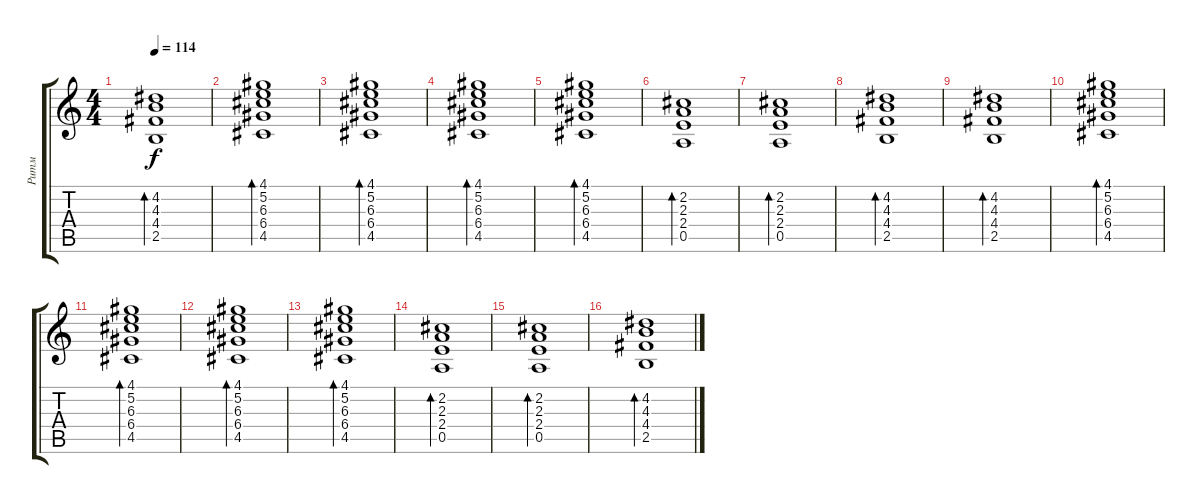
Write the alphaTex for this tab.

\track ("Ритм" "Ритм") {instrument distortionguitar}
\staff {score tabs}
\tuning (E4 B3 G3 D3 A2 E2) {hide}
\ts (4 4)
\tempo 114
\clef g2
\ks c
(4.2 4.3 4.4 2.5).1{bd 120 dy f} |
(4.1 5.2 6.3 6.4 4.5).1{bd 120} |
(4.1 5.2 6.3 6.4 4.5).1{bd 120} |
(4.1 5.2 6.3 6.4 4.5).1{bd 120} |
(4.1 5.2 6.3 6.4 4.5).1{bd 120} |
(2.2 2.3 2.4 0.5).1{bd 120} |
(2.2 2.3 2.4 0.5).1{bd 120} |
(4.2 4.3 4.4 2.5).1{bd 120} |
(4.2 4.3 4.4 2.5).1{bd 120} |
(4.1 5.2 6.3 6.4 4.5).1{bd 120} |
(4.1 5.2 6.3 6.4 4.5).1{bd 120} |
(4.1 5.2 6.3 6.4 4.5).1{bd 120} |
(4.1 5.2 6.3 6.4 4.5).1{bd 120} |
(2.2 2.3 2.4 0.5).1{bd 120} |
(2.2 2.3 2.4 0.5).1{bd 120} |
(4.2 4.3 4.4 2.5).1{bd 120}
